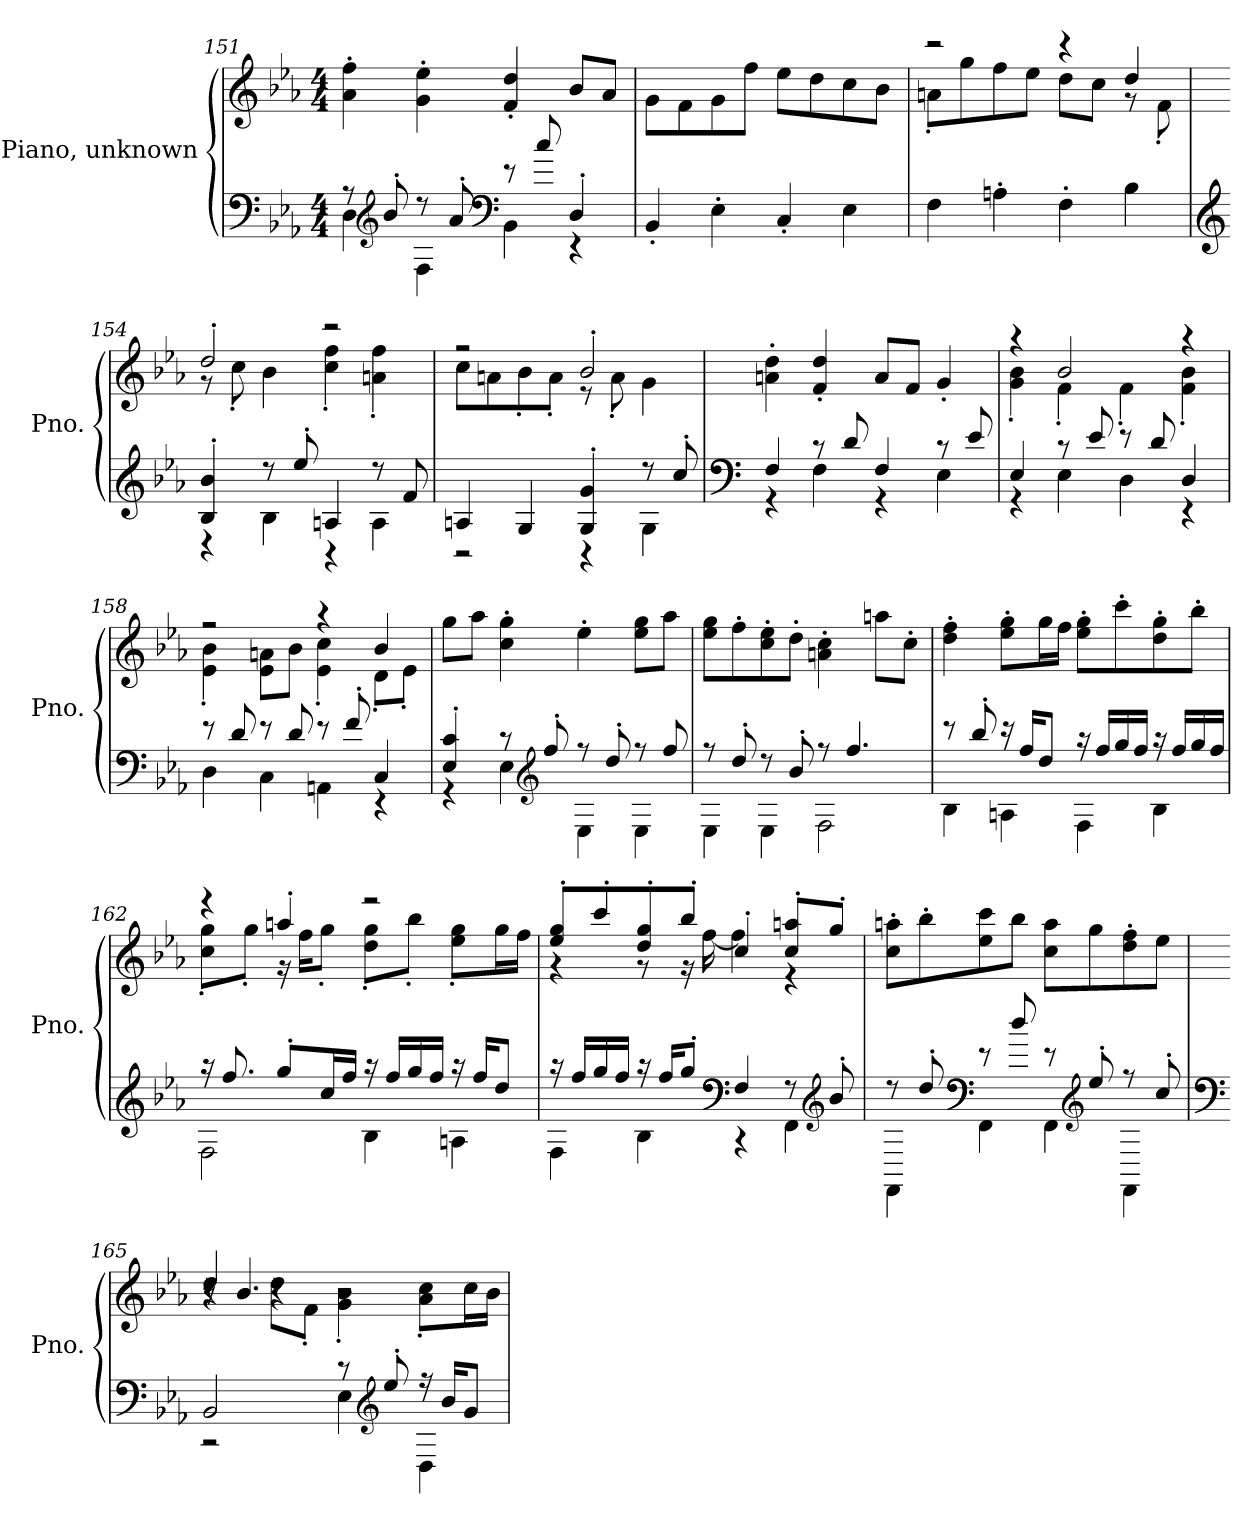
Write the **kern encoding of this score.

**kern	**kern
*part1	*part1
*staff2	*staff1
*I"Piano, unknown	*
*I'Pno.	*
*clefF4	*clefG2
*k[b-e-a-]	*k[b-e-a-]
*M4/4	*M4/4
=151	=151
*^	*
8r	4D\	4a-\' 4ff\'
*clefG2	*	*
8b-'/	.	.
8r	4F\	4g\' 4ee-\'
8a-'/	.	.
*clefF4	*	*
8r	4BB-\	4f/' 4dd/'
8cc/	.	.
4D'/	4r	8b-/L
.	.	8a-/J
*v	*v	*
=152	=152
4BB-'/	8g\L
.	8f\
4E-'\	8g\
.	8ff\J
4C'/	8ee-\L
.	8dd\
4E-\	8cc\
.	8b-\J
=153	=153
*	*^
4F\	2r	8an'\L
.	.	8gg\
4An'\	.	8ff\
.	.	8ee-\J
4F'\	4r	8dd\L
.	.	8cc\J
4B-\	4dd/	8r
.	.	8f'\
!!LO:LB:g=z	!!
=154	=154	=154
*clefG2	*	*
*^	*	*
4B-/' 4b-/'	4r	2dd'/	8r
.	.	.	8cc'\
8r	4B-\	.	4b-\
8ee-'/	.	.	.
4An/	4r	2r	4cc\' 4ff\'
8r	4A\	.	4an\' 4ff\'
8f/	.	.	.
=155	=155	=155	=155
4An/	2r	2r	8cc\L
.	.	.	8an\
4G/	.	.	8b-'\
.	.	.	8a'\J
4G/' 4g/'	4r	2b-'/	8r
.	.	.	8a'\
8r	4G\	.	4g\
8cc'/	.	.	.
*	*	*v	*v
=156	=156	=156
*clefF4	*	*
4F/	4r	4an\' 4dd\'
8r	4F\	4f/' 4dd/'
8d/	.	.
4F/	4r	8a/L
.	.	8f/J
8r	4E-\	4g'/
8e-/	.	.
=157	=157	=157
*	*	*^
4E-/	4r	4r	4g\' 4b-\'
8r	4E-\	2b-/	4f'\
8e-/	.	.	.
8r	4D\	.	4f'\
8d/	.	.	.
4D/	4r	4r	4f\' 4b-\'
!!LO:LB:g=z	!!
=158	=158	=158	=158
8r	4D\	2r	4e-\' 4b-\'
8d/	.	.	.
8r	4C\	.	8e-\ 8an\L
8d/	.	.	8b-\J
8r	4AAn\	4r	4e-\' 4cc\'
8f'/	.	.	.
4C/	4r	4b-/	8d'\L
.	.	.	8e-'\J
*	*	*v	*v
=159	=159	=159
4E-/' 4c/'	4r	8gg\L
.	.	8aa-\J
8r	4E-\	4cc\' 4gg\'
*clefG2	*	*
8ff'/	.	.
8r	4E-\	4ee-'\
8dd'/	.	.
8r	4E-\	8ee-\ 8gg\L
8ff/	.	8aa-\J
=160	=160	=160
8r	4E-\	8ee-\ 8gg\L
8dd'/	.	8ff'\
8r	4E-\	8cc\' 8ee-\'
8b-'/	.	8dd'\J
8r	2F\	4an\' 4cc\'
4.ff/	.	.
.	.	8aan\L
.	.	8cc'\J
!!LO:LB:g=z
=161	=161	=161
8r	4B-\	4dd\' 4ff\'
8bb-'/	.	.
16r	4An\	8ee-\' 8gg\'L
16ff/KL	.	.
8dd/J	.	16gg\L
.	.	16ff\JJ
16r	4F\	8ee-\' 8gg\'L
16ff/LL	.	.
16gg/	.	8ccc'\
16ff/JJ	.	.
16r	4B-\	8dd\' 8gg\'
16ff/LL	.	.
16gg/	.	8bb-'\J
16ff/JJ	.	.
=162	=162	=162
*	*	*^
16r	2F\	4r	8cc\' 8gg\'L
8.ff/	.	.	.
.	.	.	8gg'\J
8gg'/L	.	4aan'/	16r
.	.	.	16ff\KL
16cc/L	.	.	8gg'\J
16ff/JJ	.	.	.
16r	4B-\	2r	8dd\' 8gg\'L
16ff/LL	.	.	.
16gg/	.	.	8bb-'\J
16ff/JJ	.	.	.
16r	4An\	.	8ee-\' 8gg\'L
16ff/KL	.	.	.
8dd/J	.	.	16gg\L
.	.	.	16ff\JJ
!!LO:LB:g=z	!!
=163	=163	=163	=163
16r	4F\	8ee-/' 8gg/'L	4r
16ff/LL	.	.	.
16gg/	.	8ccc'/	.
16ff/JJ	.	.	.
16r	4B-\	8dd/' 8gg/'	8r
16ff/KL	.	.	.
8gg'/J	.	8bb-'/J	16r
.	.	.	[16ff\
*clefF4	*	*	*
4F/	4r	4cc'/	4ff\]
8r	4FF\	8cc/' 8aan/'L	4r
*clefG2	*	*	*
8b-'/	.	8gg'/J	.
*	*	*v	*v
=164	=164	=164
8r	4FF\	8cc\' 8aan\'L
8dd'/	.	8bb-'\
*clefF4	*	*
8r	4FF\	8ee-\ 8ccc\
8dd/	.	8bb-\J
8r	4FF\	8cc\ 8aa\L
*clefG2	*	*
8ee-'/	.	8gg\
8r	4FF\	8dd\' 8ff\'
8cc'/	.	8ee-\J
=165	=165	=165
*clefF4	*	*
*	*	*^
*	*	*	*^
2BB-/	2r	4dd/	4r	8r
.	.	.	.	4.b-/
.	.	4r	8dd\L	.
.	.	.	8f'\J	.
8r	4E-\	2r	4g\' 4b-\'	2r
*clefG2	*	*	*	*
8ee-'/	.	.	.	.
16r	4D\	.	8a-\' 8cc\'L	.
16b-/KL	.	.	.	.
8g/J	.	.	16cc\L	.
.	.	.	16b-\JJ	.
*v	*v	*	*	*
*	*v	*v	*v
=	=
*-	*-
